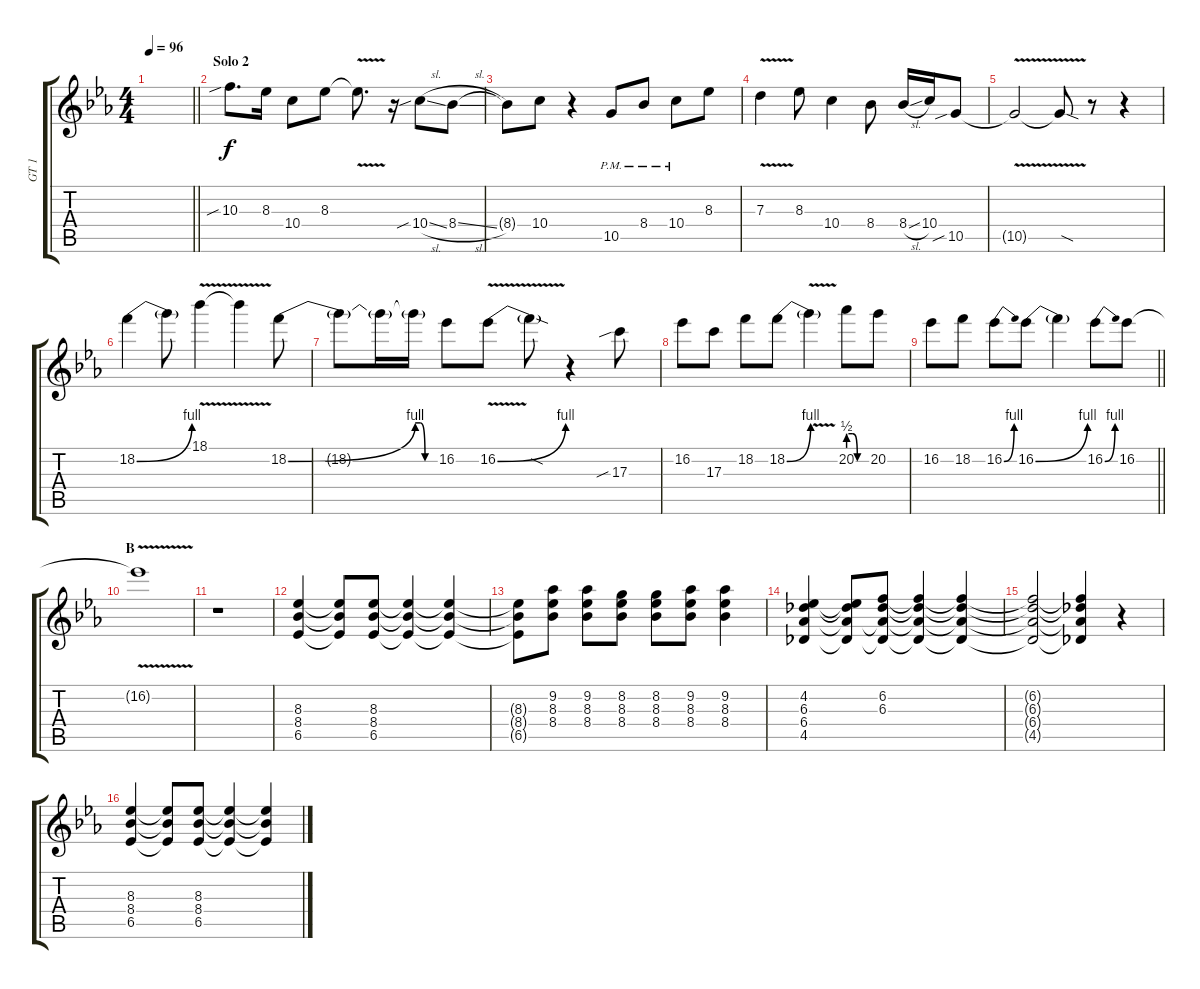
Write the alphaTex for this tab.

\track ("GT 1" "GT 1") {instrument overdrivenguitar}
\staff {score tabs}
\tuning (E4 B3 G3 D3 A2 E2) {hide}
\ts (4 4)
\tempo 96
\clef g2
\barLineRight lightlight
\ks cminor
|
\section ("" "Solo 2")
10.3{sib}.8{d volume 13 balance 8 instrument distortionguitar} 8.3.16 10.4.8 8.3.8 8.3{v t}.8{d} r.16 10.4{sib sl}.8 8.4{sl}.8 |
8.4{t}.8 10.4.8 r.4 10.5{pm}.8 8.4{pm}.8 10.4{pm}.8 8.3.8 |
7.3{v}.4 8.3.8 10.4.4 8.4.8 8.4{sl}.16 10.4.16 10.5{sib}.8 |
10.5{v t}.2 10.5{sod t}.8 r.8 r.4 |
18.2{be (bend 0 0 60 4)}.4 18.2{t}.8 18.1{v}.4 18.1{t}.4 18.2{be (bend 0 0 60 4)}.8 |
18.2{t}.8 18.2{t}.16 18.2{be (custom 0 4 15 4 30 0 60 0) t}.16 16.2.8 16.2{be (bend 0 0 60 4) v}.8 16.2{sod t}.8 r.4 17.3{sib}.8 |
16.2.8 17.3.8 18.2.8 18.2{be (bend 0 0 60 4)}.8 18.2{v t}.4 20.2{be (custom 0 2 15 2 30 0 60 0)}.8 20.2.8 |
\barLineRight lightlight
16.2.8 18.2.8 16.2{be (bend 0 0 60 4)}.8 16.2{be (bend 0 0 60 4)}.8 16.2{t}.4 16.2{be (bend 0 0 60 4)}.8 16.2.8 |
\section ("" "B")
16.2{v t}.1 |
r.1 |
(8.3 8.4 6.5).4{volume 9 instrument overdrivenguitar} (8.3{t} 8.4{t} 6.5{t}).8 (8.3 8.4 6.5).8 (8.3{t} 8.4{t} 6.5{t}).4 (8.3{t} 8.4{t} 6.5{t}).4 |
(8.3{t} 8.4{t} 6.5{t}).8 (9.2 8.3 8.4).8 (9.2 8.3 8.4).8 (8.2 8.3 8.4).8 (8.2 8.3 8.4).8 (9.2 8.3 8.4).8 (9.2 8.3 8.4).4 |
(4.2 6.3 6.4 4.5).4 (4.2{t} 6.3{t} 6.4{t} 4.5{t}).8 (6.2 6.3 6.4{t} 4.5{t}).8 (6.2{t} 6.3{t} 6.4{t} 4.5{t}).4 (6.2{t} 6.3{t} 6.4{t} 4.5{t}).4 |
(6.2{t} 6.3{t} 6.4{t} 4.5{t}).2 (6.2{t} 6.3{t} 6.4{t} 4.5{t}).4 r.4 |
(8.3 8.4 6.5).4 (8.3{t} 8.4{t} 6.5{t}).8 (8.3 8.4 6.5).8 (8.3{t} 8.4{t} 6.5{t}).4 (8.3{t} 8.4{t} 6.5{t}).4
